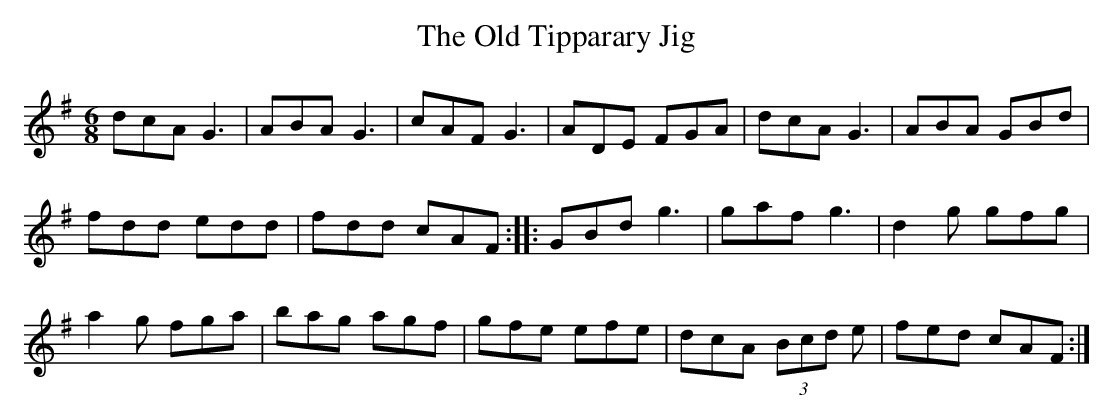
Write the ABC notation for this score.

X:1
T:The Old Tipparary Jig
M:6/8
K:G
dcA G3 | ABA G3 | cAF G3 | ADE FGA | dcA G3 | ABA GBd |
fdd edd | fdd cAF :: GBd g3 | gaf g3 | d2g gfg |
a2g fga | bag agf | gfe efe | dcA (3Bcd e | fed cAF :|
